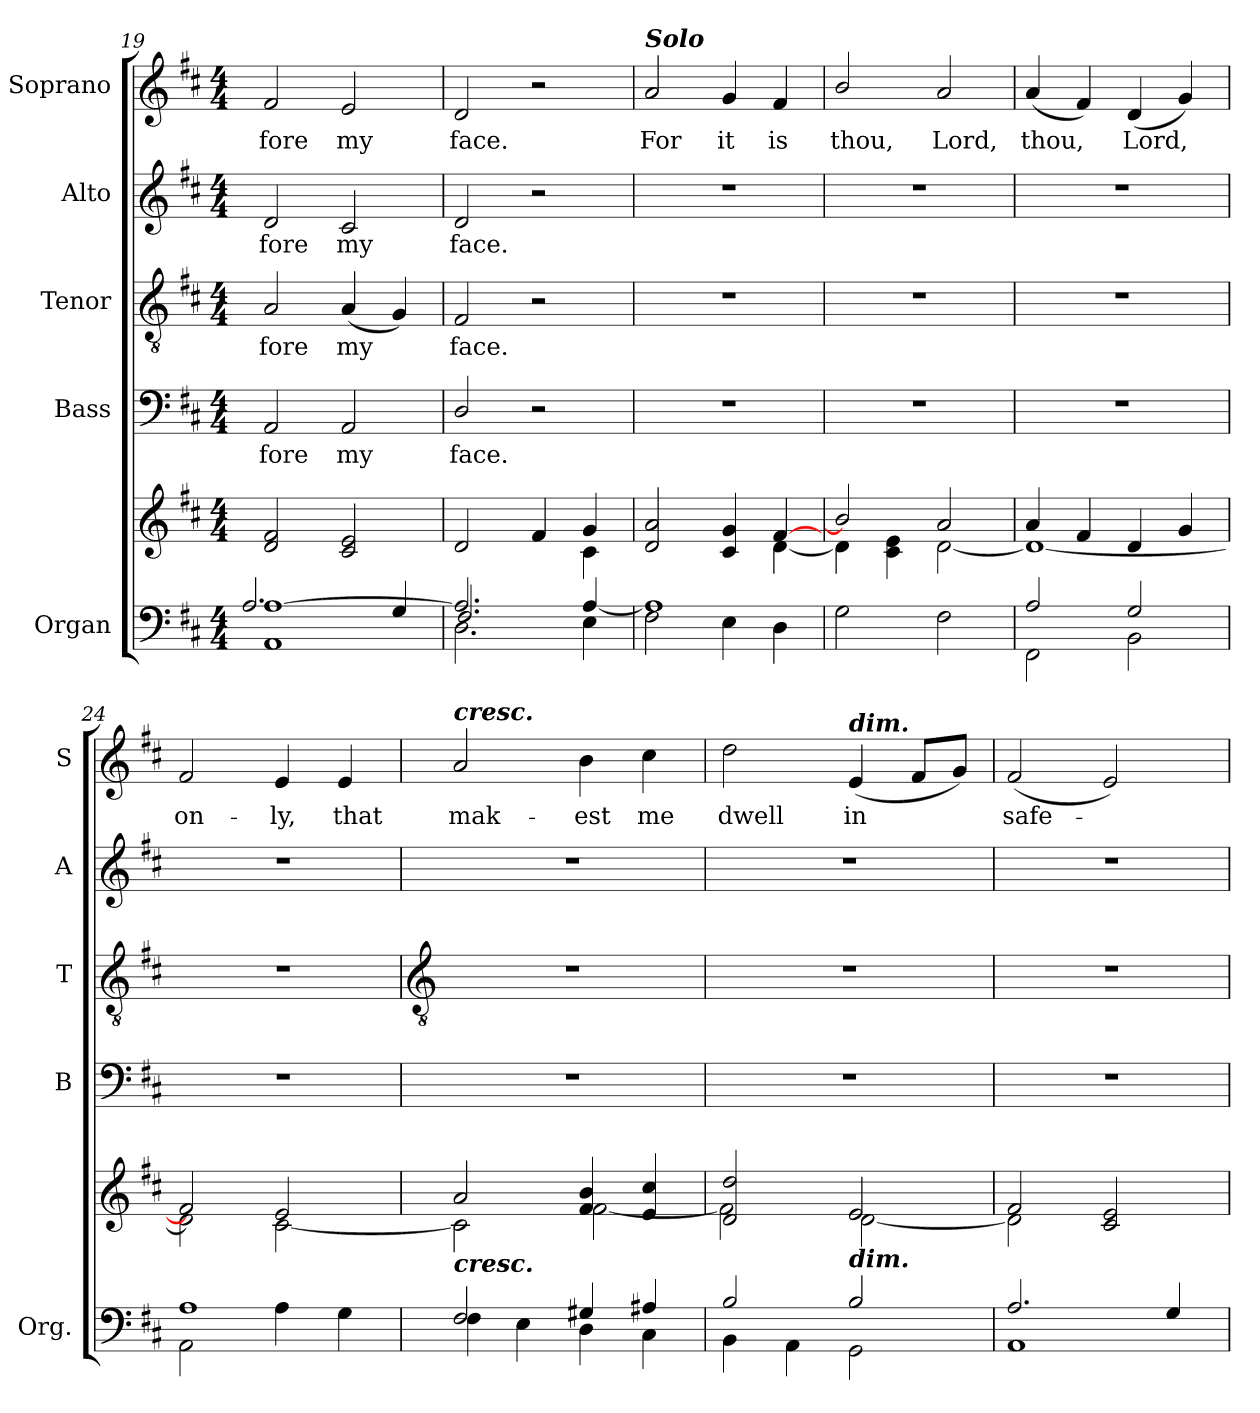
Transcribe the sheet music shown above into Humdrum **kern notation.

**kern	**kern	**kern	**text	**kern	**text	**kern	**text	**kern	**text
*part5	*part5	*part4	*part4	*part3	*part3	*part2	*part2	*part1	*part1
*staff6	*staff5	*staff4	*staff4	*staff3	*staff3	*staff2	*staff2	*staff1	*staff1
*I"Organ	*	*I"Bass	*	*I"Tenor	*	*I"Alto	*	*I"Soprano	*
*I'Org.	*	*I'B	*	*I'T	*	*I'A	*	*I'S	*
*clefF4	*clefG2	*clefF4	*	*clefGv2	*	*clefG2	*	*clefG2	*
*k[f#c#]	*k[f#c#]	*k[f#c#]	*	*k[f#c#]	*	*k[f#c#]	*	*k[f#c#]	*
*D:	*D:	*D:	*	*D:	*	*D:	*	*D:	*
*M4/4	*M4/4	*M4/4	*	*M4/4	*	*M4/4	*	*M4/4	*
=19	=19	=19	=19	=19	=19	=19	=19	=19	=19
*^	*	*	*	*	*	*	*	*	*
*	*^	*	*	*	*	*	*	*	*	*
!	!	!	!	!	!LO:LY:b	!	!LO:LY:b	!	!LO:LY:b	!	!LO:LY:b
[1A\	2.A/	1AA\	2d/ 2f#/	2AA	-fore	2A	-fore	2d	-fore	2f#	fore
!	!	!	!	!	!LO:LY:b	!	!LO:LY:b	!	!LO:LY:b	!	!LO:LY:b
.	.	.	2c#/ 2e/	2AA	my	(<4A	my	2c#	my	2e	my
.	4G/	.	.	.	.	4G)	.	.	.	.	.
=20	=20	=20	=20	=20	=20	=20	=20	=20	=20	=20	=20
*	*	*	*^	*	*	*	*	*	*	*	*
!	!	!	!	!	!	!LO:LY:b	!	!LO:LY:b	!	!LO:LY:b	!	!LO:LY:b
2.A/]	2.F#/	2.D\	2d/	2.ryy	2D/	face.	2F#	face.	2d	face.	2d	face.
.	.	.	4f#/	.	2r	.	2r	.	2r	.	2r	.
4ryy	[4A/	4E\	4g/	4c#\	.	.	.	.	.	.	.	.
=21	=21	=21	=21	=21	=21	=21	=21	=21	=21	=21	=21	=21
!	!	!	!	!	!	!	!	!	!	!	!LO:TX:a:Bi:t=Solo	!
!	!	!	!	!	!	!	!	!	!	!	!	!LO:LY:b
*	*v	*v	*	*	*	*	*	*	*	*	*	*
1A/]	2F#\	2d/ 2a/	2ryy	1r	.	1r	.	1r	.	2a	For
!	!	!	!	!	!	!	!	!	!	!	!LO:LY:b
.	4E\	4c#/ 4g/	4ryy	.	.	.	.	.	.	4g	it
!	!	!	!	!	!	!	!	!	!	!	!LO:LY:b
.	4D\	[4f#/	[4d\	.	.	.	.	.	.	4f#	is
=22	=22	=22	=22	=22	=22	=22	=22	=22	=22	=22	=22
!	!	!	!	!	!	!	!	!	!	!	!LO:LY:b
2G\	2ryy	2b/]	4d\]	1r	.	1r	.	1r	.	2b/	thou,
.	.	.	4c#\ 4e\	.	.	.	.	.	.	.	.
!	!	!	!	!	!	!	!	!	!	!	!LO:LY:b
2F#\	2ryy	2a/	[2d\	.	.	.	.	.	.	2a	Lord,
=23	=23	=23	=23	=23	=23	=23	=23	=23	=23	=23	=23
!	!	!	!	!	!	!	!	!	!	!	!LO:LY:b
2A/	2FF#\	4a/	1d\_	1r	.	1r	.	1r	.	(<4a	thou,
.	.	4f#/	.	.	.	.	.	.	.	4f#)	.
!	!	!	!	!	!	!	!	!	!	!	!LO:LY:b
2G/	2BB\	4d/	.	.	.	.	.	.	.	(<4d	Lord,
.	.	4g/	.	.	.	.	.	.	.	4g)	.
=24	=24	=24	=24	=24	=24	=24	=24	=24	=24	=24	=24
!	!	!	!	!	!	!	!	!	!	!	!LO:LY:b
1A/	2AA\	2f#/]	2d\]	1r	.	1r	.	1r	.	2f#	on-
!	!	!	!	!	!	!	!	!	!	!	!LO:LY:b
.	4A\	2e/	[2c#\	.	.	.	.	.	.	4e	-ly,
!	!	!	!	!	!	!	!	!	!	!	!LO:LY:b
.	4G\	.	.	.	.	.	.	.	.	4e	that
!!LO:LB:g=z
=25	=25	=25	=25	=25	=25	=25	=25	=25	=25	=25	=25
*	*	*	*	*	*	*clefGv2	*	*	*	*	*
!	!	!	!	!	!	!	!	!	!	!LO:TX:a:Bi:t=cresc.	!
!	!	!LO:TX:b:Bi:t=cresc.	!	!	!	!	!	!	!	!	!
!	!	!	!	!	!	!	!	!	!	!	!LO:LY:b
2F#/	4F#\	2a/	2c#\]	1r	.	1r	.	1r	.	2a	mak-
.	4E\	.	.	.	.	.	.	.	.	.	.
!	!	!	!	!	!	!	!	!	!	!	!LO:LY:b
4G#X/	4D\	4f#/ 4b/	[2f#\	.	.	.	.	.	.	4b	-est
!	!	!	!	!	!	!	!	!	!	!	!LO:LY:b
4A#X/	4C#\	4e/ 4cc#/	.	.	.	.	.	.	.	4cc#	me
=26	=26	=26	=26	=26	=26	=26	=26	=26	=26	=26	=26
!	!	!	!	!	!	!	!	!	!	!	!LO:LY:b
2B/	4BB\	2d/ 2dd/	2f#\]	1r	.	1r	.	1r	.	2dd	dwell
.	4AA\	.	.	.	.	.	.	.	.	.	.
!	!	!	!	!	!	!	!	!	!	!LO:TX:a:Bi:t=dim.	!
!LO:TX:a:Bi:t=dim.	!	!	!	!	!	!	!	!	!	!	!
!	!	!	!	!	!	!	!	!	!	!	!LO:LY:b
2B/	2GG\	2e/	[2d\	.	.	.	.	.	.	(<4e	in
.	.	.	.	.	.	.	.	.	.	8f#L	.
.	.	.	.	.	.	.	.	.	.	8gJ)	.
=27	=27	=27	=27	=27	=27	=27	=27	=27	=27	=27	=27
!	!	!	!	!	!	!	!	!	!	!	!LO:LY:b
2.A/	1AA\	2f#/	2d\]	1r	.	1r	.	1r	.	(<2f#	safe-
.	.	2c#/ 2e/	2ryy	.	.	.	.	.	.	2e)	.
4G/	.	.	.	.	.	.	.	.	.	.	.
*v	*v	*	*	*	*	*	*	*	*	*	*
*	*v	*v	*	*	*	*	*	*	*	*
=	=	=	=	=	=	=	=	=	=
*-	*-	*-	*-	*-	*-	*-	*-	*-	*-
